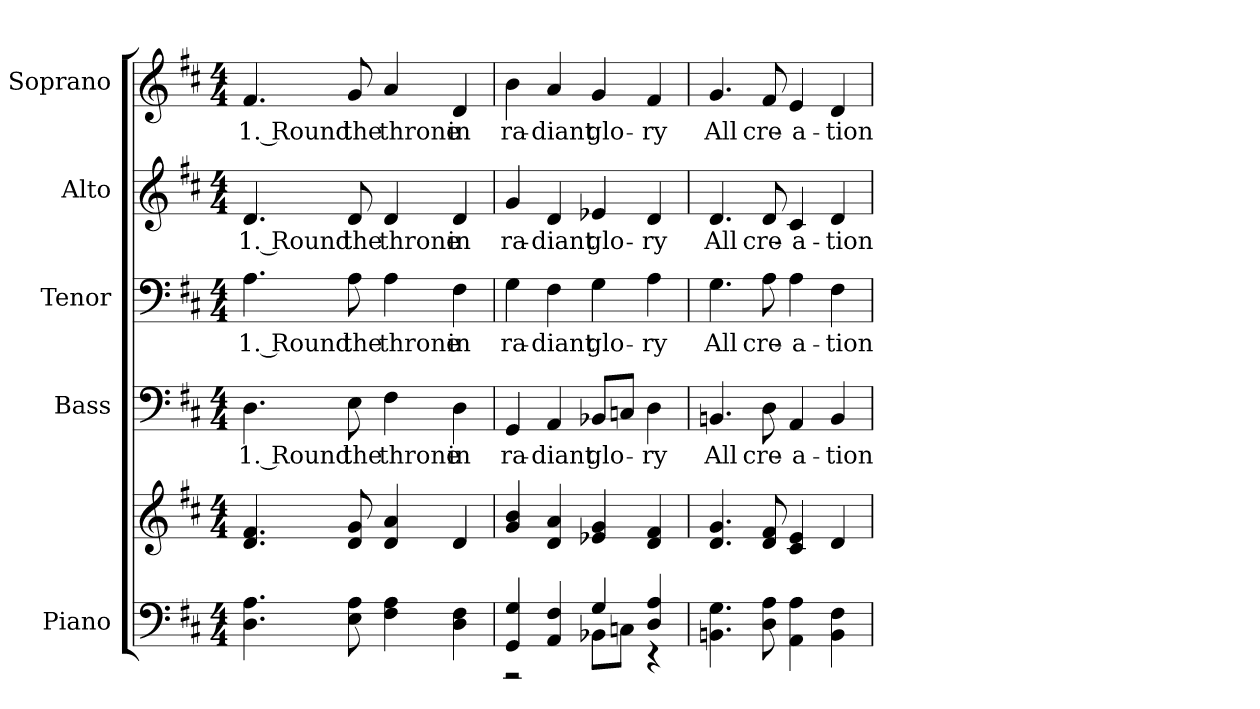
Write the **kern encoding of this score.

**kern	**kern	**kern	**text	**kern	**text	**kern	**text	**kern	**text
*part5	*part5	*part4	*part4	*part3	*part3	*part2	*part2	*part1	*part1
*staff6	*staff5	*staff4	*staff4	*staff3	*staff3	*staff2	*staff2	*staff1	*staff1
*I"Piano	*	*I"Bass	*	*I"Tenor	*	*I"Alto	*	*I"Soprano	*
*I'Pno.	*	*I'B.	*	*I'T.	*	*I'A.	*	*I'S.	*
!!LO:PB:g=z
*clefF4	*clefG2	*clefF4	*	*clefF4	*	*clefG2	*	*clefG2	*
*k[f#c#]	*k[f#c#]	*k[f#c#]	*	*k[f#c#]	*	*k[f#c#]	*	*k[f#c#]	*
*D:	*D:	*D:	*	*D:	*	*D:	*	*D:	*
*M4/4	*M4/4	*M4/4	*	*M4/4	*	*M4/4	*	*M4/4	*
*MM140	*MM140	*MM140	*	*MM140	*	*MM140	*	*MM140	*
=1	=1	=1	=1	=1	=1	=1	=1	=1	=1
!	!	!	!LO:LY:b:color=#000000	!	!	!	!	!	!
!	!	!	!	!	!LO:LY:b:color=#000000	!	!	!	!
!	!	!	!	!	!	!	!LO:LY:b:color=#000000	!	!
!	!	!	!	!	!	!	!	!	!LO:LY:b:color=#000000
4.Di\ 4.Ai	4.di/ 4.f#i	4.Di\	1. Round	4.Ai\	1. Round	4.di/	1. Round	4.f#i/	1. Round
!	!	!	!LO:LY:b:color=#000000	!	!	!	!	!	!
!	!	!	!	!	!LO:LY:b:color=#000000	!	!	!	!
!	!	!	!	!	!	!	!LO:LY:b:color=#000000	!	!
!	!	!	!	!	!	!	!	!	!LO:LY:b:color=#000000
8Ei\ 8Ai	8di/ 8gi	8Ei\	the	8Ai\	the	8di/	the	8gi/	the
!	!	!	!LO:LY:b:color=#000000	!	!	!	!	!	!
!	!	!	!	!	!LO:LY:b:color=#000000	!	!	!	!
!	!	!	!	!	!	!	!LO:LY:b:color=#000000	!	!
!	!	!	!	!	!	!	!	!	!LO:LY:b:color=#000000
4F#i\ 4Ai	4di/ 4ai	4F#i\	throne	4Ai\	throne	4di/	throne	4ai/	throne
!	!	!	!LO:LY:b:color=#000000	!	!	!	!	!	!
!	!	!	!	!	!LO:LY:b:color=#000000	!	!	!	!
!	!	!	!	!	!	!	!LO:LY:b:color=#000000	!	!
!	!	!	!	!	!	!	!	!	!LO:LY:b:color=#000000
4Di\ 4F#i	4di/	4Di\	in	4F#i\	in	4di/	in	4di/	in
=2	=2	=2	=2	=2	=2	=2	=2	=2	=2
*^	*	*	*	*	*	*	*	*	*
!	!	!	!	!LO:LY:b:color=#000000	!	!	!	!	!	!
!	!	!	!	!	!	!LO:LY:b:color=#000000	!	!	!	!
!	!	!	!	!	!	!	!	!LO:LY:b:color=#000000	!	!
!	!	!	!	!	!	!	!	!	!	!LO:LY:b:color=#000000
4GGi/ 4Gi	2r	4gi/ 4bi	4GGi/	ra-	4Gi\	ra-	4gi/	ra-	4bi\	ra-
!	!	!	!	!LO:LY:b:color=#000000	!	!	!	!	!	!
!	!	!	!	!	!	!LO:LY:b:color=#000000	!	!	!	!
!	!	!	!	!	!	!	!	!LO:LY:b:color=#000000	!	!
!	!	!	!	!	!	!	!	!	!	!LO:LY:b:color=#000000
4AAi/ 4F#i	.	4di/ 4ai	4AAi/	-diant	4F#i\	-diant	4di/	-diant	4ai/	-diant
!	!	!	!	!LO:LY:b:color=#000000	!	!	!	!	!	!
!	!	!	!	!	!	!LO:LY:b:color=#000000	!	!	!	!
!	!	!	!	!	!	!	!	!LO:LY:b:color=#000000	!	!
!	!	!	!	!	!	!	!	!	!	!LO:LY:b:color=#000000
4Gi/	8BB-Xi\L	4e-Xi/ 4gi	8BB-Xi/L	glo-	4Gi\	glo-	4e-Xi/	glo-	4gi/	glo-
.	8Cni\J	.	8Cni/J	.	.	.	.	.	.	.
!	!	!	!	!LO:LY:b:color=#000000	!	!	!	!	!	!
!	!	!	!	!	!	!LO:LY:b:color=#000000	!	!	!	!
!	!	!	!	!	!	!	!	!LO:LY:b:color=#000000	!	!
!	!	!	!	!	!	!	!	!	!	!LO:LY:b:color=#000000
4Di/ 4Ai	4r	4di/ 4f#i	4Di\	-ry	4Ai\	-ry	4di/	-ry	4f#i/	-ry
*v	*v	*	*	*	*	*	*	*	*	*
!!LO:PB:g=z
=3	=3	=3	=3	=3	=3	=3	=3	=3	=3
*^	*	*	*	*	*	*	*	*	*
!	!	!	!	!LO:LY:b:color=#000000	!	!	!	!	!	!
*v	*v	*	*	*	*	*	*	*	*	*
*^	*	*	*	*	*	*	*	*	*
!	!	!	!	!	!	!LO:LY:b:color=#000000	!	!	!	!
*v	*v	*	*	*	*	*	*	*	*	*
*^	*	*	*	*	*	*	*	*	*
!	!	!	!	!	!	!	!	!LO:LY:b:color=#000000	!	!
*v	*v	*	*	*	*	*	*	*	*	*
*^	*	*	*	*	*	*	*	*	*
!	!	!	!	!	!	!	!	!	!	!LO:LY:b:color=#000000
*v	*v	*	*	*	*	*	*	*	*	*
4.BBni\ 4.Gi	4.di/ 4.gi	4.BBni/	All	4.Gi\	All	4.di/	All	4.gi/	All
!	!	!	!LO:LY:b:color=#000000	!	!	!	!	!	!
!	!	!	!	!	!LO:LY:b:color=#000000	!	!	!	!
!	!	!	!	!	!	!	!LO:LY:b:color=#000000	!	!
!	!	!	!	!	!	!	!	!	!LO:LY:b:color=#000000
8Di\ 8Ai	8di/ 8f#i	8Di\	cre-	8Ai\	cre-	8di/	cre-	8f#i/	cre-
!	!	!	!LO:LY:b:color=#000000	!	!	!	!	!	!
!	!	!	!	!	!LO:LY:b:color=#000000	!	!	!	!
!	!	!	!	!	!	!	!LO:LY:b:color=#000000	!	!
!	!	!	!	!	!	!	!	!	!LO:LY:b:color=#000000
4AAi\ 4Ai	4c#i/ 4ei	4AAi/	-a-	4Ai\	-a-	4c#i/	-a-	4ei/	-a-
!	!	!	!LO:LY:b:color=#000000	!	!	!	!	!	!
!	!	!	!	!	!LO:LY:b:color=#000000	!	!	!	!
!	!	!	!	!	!	!	!LO:LY:b:color=#000000	!	!
!	!	!	!	!	!	!	!	!	!LO:LY:b:color=#000000
4BBi\ 4F#i	4di/	4BBi/	-tion	4F#i\	-tion	4di/	-tion	4di/	-tion
=	=	=	=	=	=	=	=	=	=
*-	*-	*-	*-	*-	*-	*-	*-	*-	*-
